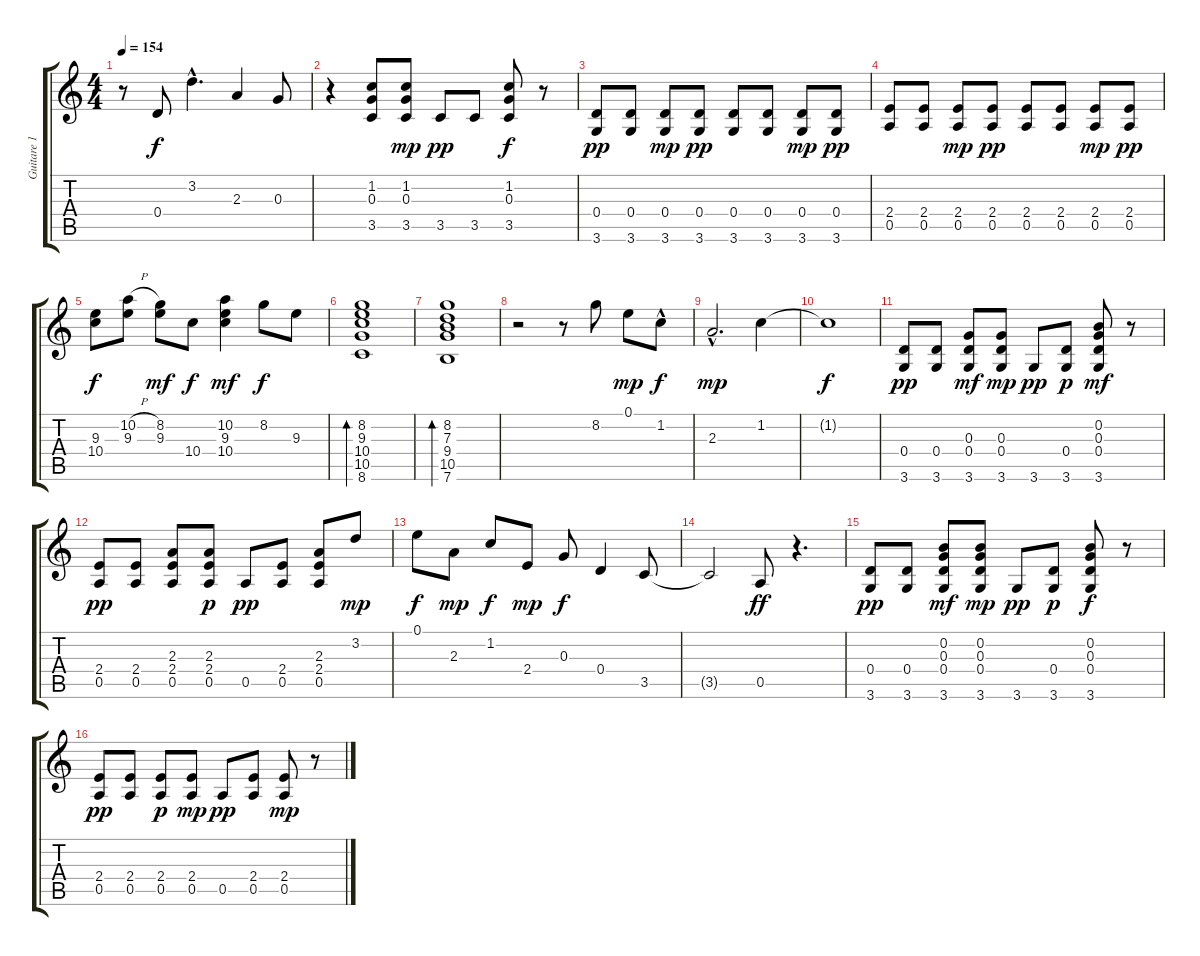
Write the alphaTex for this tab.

\track ("Guitare 1" "Guitare 1") {instrument electricguitarmuted}
\staff {score tabs}
\tuning (E4 B3 G3 D3 A2 E2) {hide}
\ts (4 4)
\tempo 154
\clef g2
\ks c
r.8{dy pp} 0.4.8{dy f} 3.2{hac}.4{d} 2.3.4 0.3.8 |
r.4 (1.2 0.3 3.5).8 (1.2 0.3 3.5).8{dy mp} 3.5.8{dy pp} 3.5.8 (1.2 0.3 3.5).8{dy f} r.8 |
(0.4 3.6).8{dy pp} (0.4 3.6).8 (0.4 3.6).8{dy mp} (0.4 3.6).8{dy pp} (0.4 3.6).8 (0.4 3.6).8 (0.4 3.6).8{dy mp} (0.4 3.6).8{dy pp} |
(2.4 0.5).8 (2.4 0.5).8 (2.4 0.5).8{dy mp} (2.4 0.5).8{dy pp} (2.4 0.5).8 (2.4 0.5).8 (2.4 0.5).8{dy mp} (2.4 0.5).8{dy pp} |
(9.3 10.4).8{dy f} (10.2{h} 9.3).8 (8.2 9.3).8{dy mf} 10.4.8{dy f} (10.2 9.3 10.4).4{dy mf} 8.2.8{dy f} 9.3.8 |
(8.2 9.3 10.4 10.5 8.6).1{bd 240} |
(8.2 7.3 9.4 10.5 7.6).1{bd 240} |
r.2 r.8 8.2.8 0.1.8{dy mp} 1.2{hac}.8{dy f} |
2.3{hac}.2{d dy mp} 1.2.4 |
1.2{t}.1{dy f} |
(0.4 3.6).8{dy pp} (0.4 3.6).8 (0.3 0.4 3.6).8{dy mf} (0.3 0.4 3.6).8{dy mp} 3.6.8{dy pp} (0.4 3.6).8{dy p} (0.2 0.3 0.4 3.6).8{dy mf} r.8 |
(2.4 0.5).8{dy pp} (2.4 0.5).8 (2.3 2.4 0.5).8 (2.3 2.4 0.5).8{dy p} 0.5.8{dy pp} (2.4 0.5).8 (2.3 2.4 0.5).8 3.2.8{dy mp} |
0.1.8{dy f} 2.3.8{dy mp} 1.2.8{dy f} 2.4.8{dy mp} 0.3.8{dy f} 0.4.4 3.5.8 |
3.5{t}.2 0.5.8{dy ff} r.4{d} |
(0.4 3.6).8{dy pp} (0.4 3.6).8 (0.2 0.3 0.4 3.6).8{dy mf} (0.2 0.3 0.4 3.6).8{dy mp} 3.6.8{dy pp} (0.4 3.6).8{dy p} (0.2 0.3 0.4 3.6).8{dy f} r.8 |
(2.4 0.5).8{dy pp} (2.4 0.5).8 (2.4 0.5).8{dy p} (2.4 0.5).8{dy mp} 0.5.8{dy pp} (2.4 0.5).8 (2.4 0.5).8{dy mp} r.8
